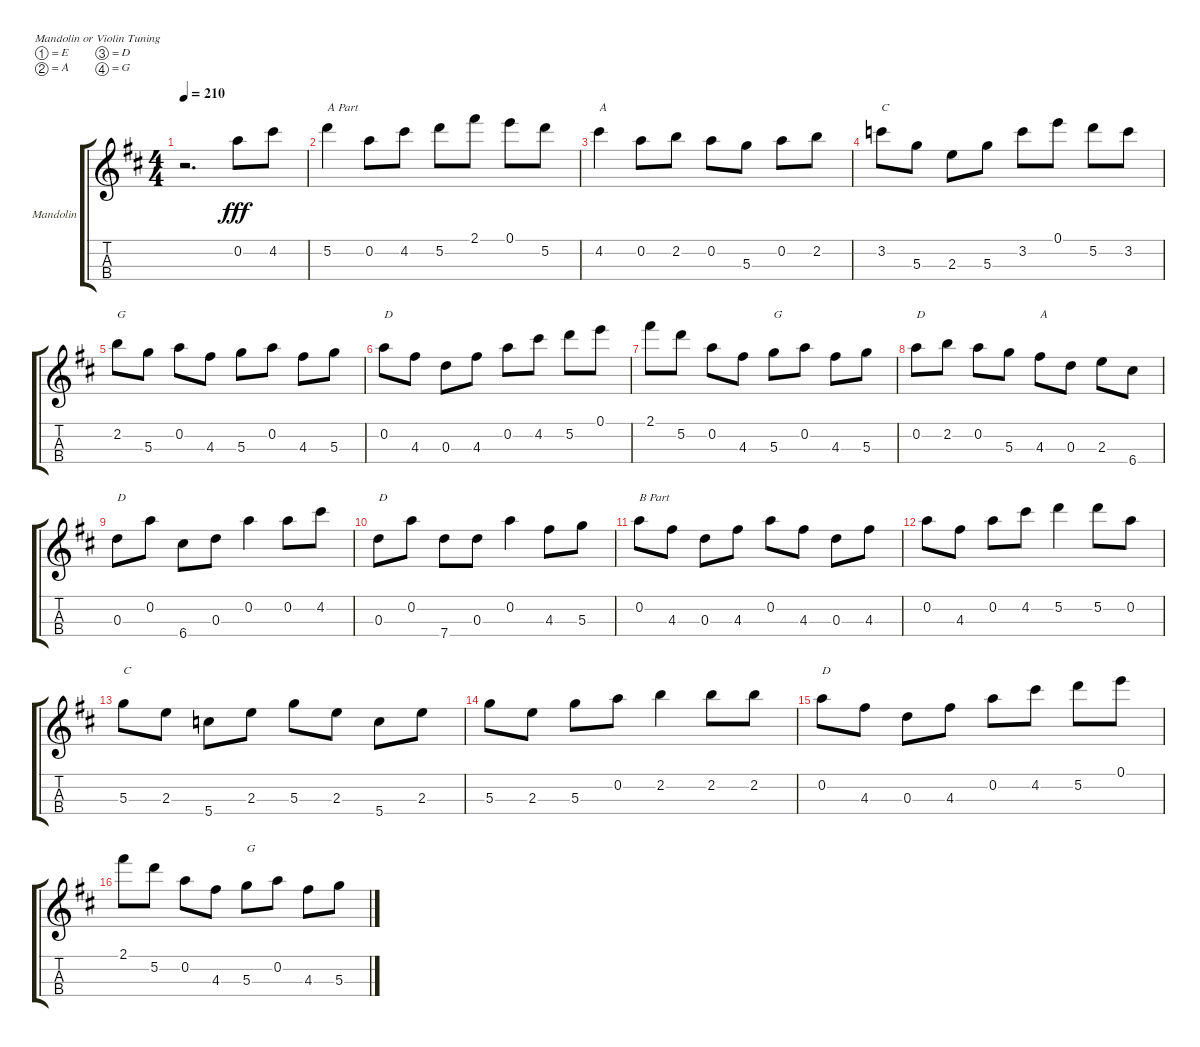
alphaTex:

\bracketExtendMode groupsimilarinstruments
\firstSystemTrackNameOrientation horizontal
\otherSystemsTrackNameOrientation horizontal
\track ("Mandolin" "Mandolin") {instrument acousticguitarsteel}
\staff {score tabs}
\tuning (E5 A4 D4 G3)
\ts (4 4)
\tempo 210
\clef g2
\ks d
r.2{d dy fff instrument acousticguitarsteel} 0.2.8 4.2.8 |
5.2.4{txt "A Part"} 0.2.8 4.2.8 5.2.8 2.1.8 0.1.8 5.2.8 |
4.2.4{txt "A"} 0.2.8 2.2.8 0.2.8 5.3.8 0.2.8 2.2.8 |
3.2.8{txt "C"} 5.3.8 2.3.8 5.3.8 3.2.8 0.1.8 5.2.8 3.2.8 |
2.2.8{txt "G"} 5.3.8 0.2.8 4.3.8 5.3.8 0.2.8 4.3.8 5.3.8 |
0.2.8{txt "D"} 4.3.8 0.3.8 4.3.8 0.2.8 4.2.8 5.2.8 0.1.8 |
2.1.8 5.2.8 0.2.8 4.3.8 5.3.8{txt "G"} 0.2.8 4.3.8 5.3.8 |
0.2.8{txt "D"} 2.2.8 0.2.8 5.3.8 4.3.8{txt "A"} 0.3.8 2.3.8 6.4.8 |
0.3.8{txt "D"} 0.2.8 6.4.8 0.3.8 0.2.4 0.2.8 4.2.8 |
0.3.8{txt "D"} 0.2.8 7.4.8 0.3.8 0.2.4 4.3.8 5.3.8 |
0.2.8{txt "B Part"} 4.3.8 0.3.8 4.3.8 0.2.8 4.3.8 0.3.8 4.3.8 |
0.2.8 4.3.8 0.2.8 4.2.8 5.2.4 5.2.8 0.2.8 |
5.3.8{txt "C"} 2.3.8 5.4.8 2.3.8 5.3.8 2.3.8 5.4.8 2.3.8 |
5.3.8 2.3.8 5.3.8 0.2.8 2.2.4 2.2.8 2.2.8 |
0.2.8{txt "D"} 4.3.8 0.3.8 4.3.8 0.2.8 4.2.8 5.2.8 0.1.8 |
2.1.8 5.2.8 0.2.8 4.3.8 5.3.8{txt "G"} 0.2.8 4.3.8 5.3.8
